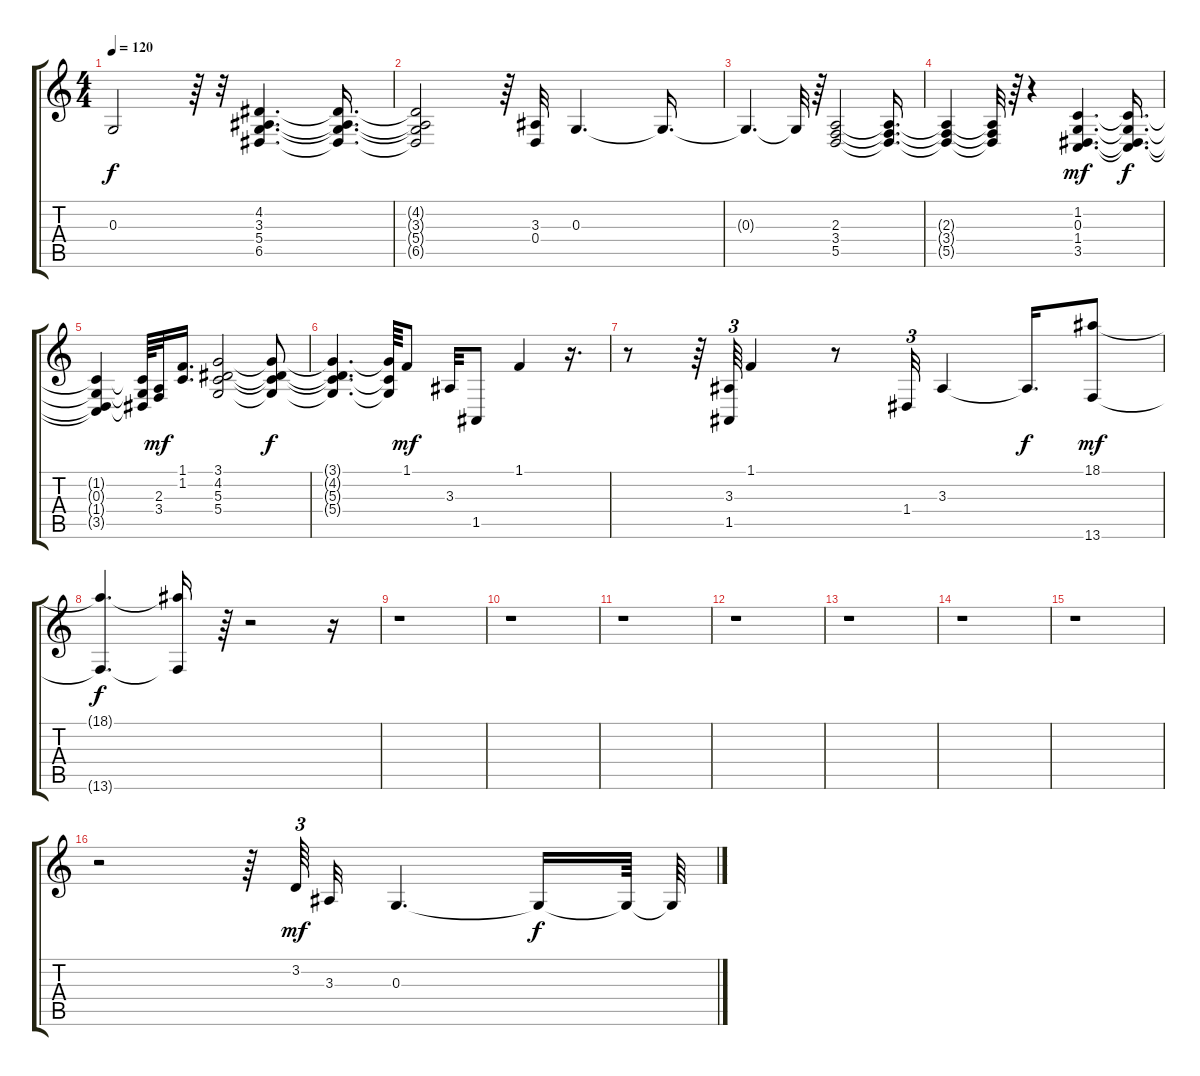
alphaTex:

\track "" {instrument electricgrandpiano}
\staff {score tabs}
\tuning (E4 B3 G3 D3 A2 E2) {hide}
\ts (4 4)
\tempo 120
\clef g2
\ks c
0.3{t}.2{dy f} r.64 r.32 (4.2 3.3 5.4 6.5).4{d} (4.2{t} 3.3{t} 5.4{t} 6.5{t}).16{d} |
(4.2{t} 3.3{t} 5.4{t} 6.5{t}).2 r.64 (3.3 0.4).32 0.3.4{d} 0.3{t}.16{d} |
0.3{t}.4{d} 0.3{t}.32 r.64 (2.3 3.4 5.5).2 (2.3{t} 3.4{t} 5.5{t}).16{d} |
(2.3{t} 3.4{t} 5.5{t}).4 (2.3{t} 3.4{t} 5.5{t}).32 r.64 r.4 (1.2 0.3 1.4 3.5).4{d dy mf} (1.2{t} 0.3{t} 1.4{t} 3.5{t}).16{d dy f} |
(1.2{t} 0.3{t} 1.4{t} 3.5{t}).4 (1.2{t} 0.3{t} 1.4{t}).64 (2.3 3.4).32{dy mf} (1.1 1.2).16{d} (3.1 4.2 5.3 5.4).2 (3.1{t} 4.2{t} 5.3{t} 5.4{t}).8{dy f} |
(3.1{t} 4.2{t} 5.3{t} 5.4{t}).4{d} (3.1{t} 5.3{t} 5.4{t}).64 1.1.8{dy mf} 3.3.32 1.5.8 1.1.4 r.16{d} |
r.8 r.64 (3.3 1.5).64{tu (3 2)} 1.1.4 r.8 1.4.32{tu (3 2)} 3.3.4 3.3{t}.16{d dy f} (18.1 13.6).8{dy mf} |
(18.1{t} 13.6{t}).4{d dy f} (18.1{t} 13.6{t}).16 r.64 r.2 r.16 |
r.1 |
r.1 |
r.1 |
r.1 |
r.1 |
r.1 |
r.1 |
r.2 r.64 3.2.64{tu (3 2) dy mf} 3.3.32 0.3.4{d} 0.3{t}.16{dy f} 0.3{t}.64 0.3{t}.64
